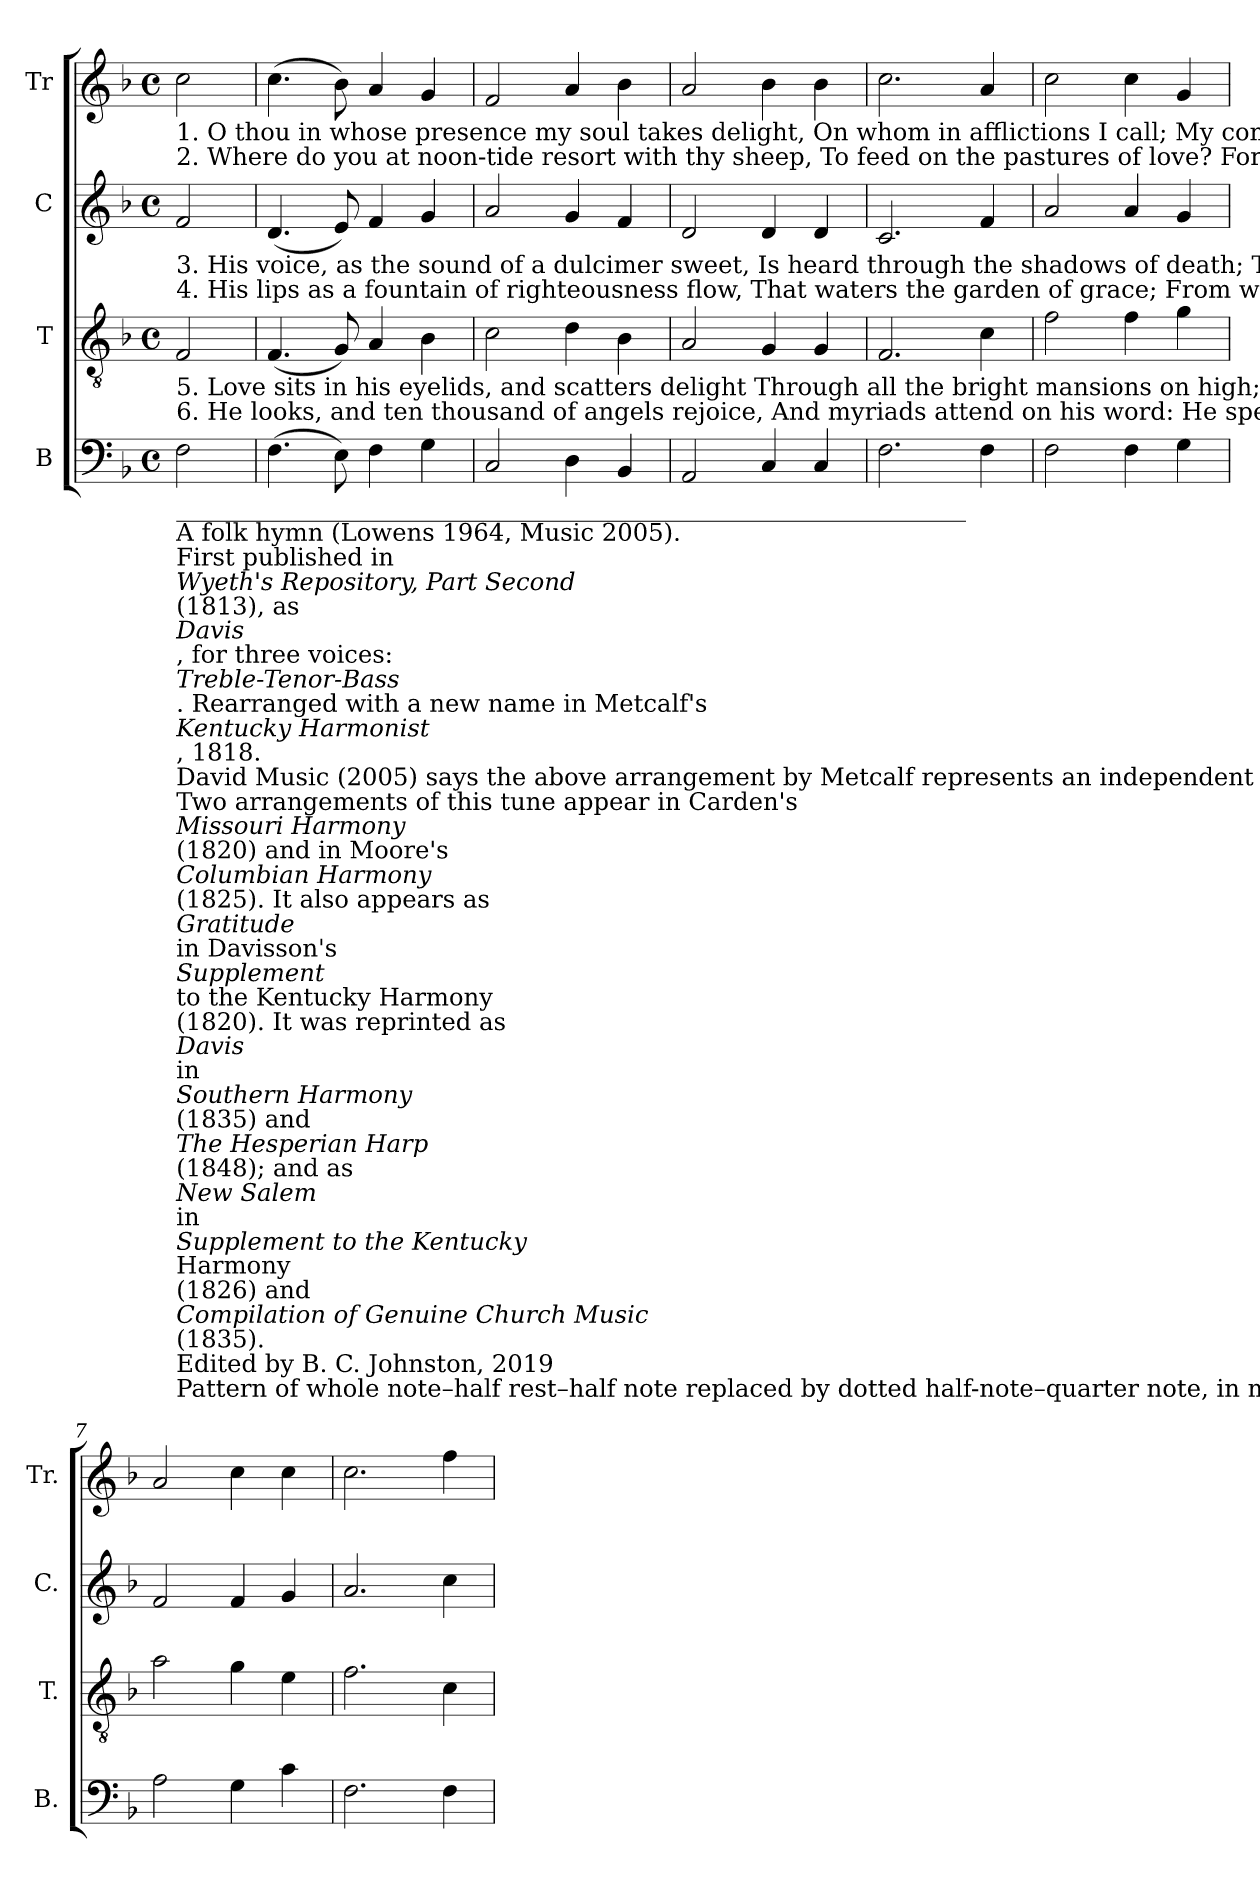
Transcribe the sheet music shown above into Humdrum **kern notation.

**kern	**kern	**kern	**kern
*part4	*part3	*part2	*part1
*staff4	*staff3	*staff2	*staff1
*I"B	*I"T	*I"C	*I"Tr
*I'B.	*I'T.	*I'C.	*I'Tr.
*clefF4	*clefGv2	*clefG2	*clefG2
*k[b-]	*k[b-]	*k[b-]	*k[b-]
*M4/4	*M4/4	*M4/4	*M4/4
*met(c)	*met(c)	*met(c)	*met(c)
*MM150	*MM150	*MM150	*MM150
=1	=1	=1	=1
!	!	!	!LO:TX:b:t=1. O thou in whose presence my soul takes delight,   On  whom  in  afflictions I  call;    My comfort  by     day      and my song in the night, My hope, my salvation,   my  all.
!	!	!	!LO:TX:b:t=2. Where do you at noon-tide resort with thy sheep,  To  feed  on the pastures of love?   For why in   the    val – ley of death should I weep,  Alone in  the  wilderness   rove?
!	!	!LO:TX:b:t=3. His voice, as the sound of a dulcimer sweet, Is heard through the shadows of death;  The cedars   of      Le  –  ba – non  bow at  his  feet,  The air is perfumed with his breath.	!
!	!	!LO:TX:b:t=4. His  lips as  a  fountain  of  righteousness flow,  That  waters  the  garden  of  grace;   From which their salvation the Gentiles shall know, And bask in the smiles of his face.	!
!	!LO:TX:b:t=5. Love sits in his eyelids, and scatters delight  Through all the bright mansions on high;  Their  faces  the    che – ru – bim  veil  in  his sight, And tremble with fullness of  joy.	!	!
!	!LO:TX:b:t=6.  He  looks,  and  ten thousand of  angels  rejoice,   And  myriads attend  on  his  word&colon;   He  speaks,  and   eternity,   filled   with  his  voice  Re–echoes the praise of her Lord.	!	!
!LO:TX:b:t=_________________________________________________________________	!	!	!
!LO:TX:b:t=A folk hymn (Lowens 1964, Music 2005).	!	!	!
!LO:TX:b:t=First published in	!	!	!
!LO:TX:b:i:t=Wyeth's Repository, Part Second	!	!	!
!LO:TX:b:t=(1813), as	!	!	!
!LO:TX:b:i:t=Davis	!	!	!
!LO:TX:b:t=, for three voices&colon;	!	!	!
!LO:TX:b:i:t=Treble-Tenor-Bass	!	!	!
!LO:TX:b:t=. Rearranged with a new name in Metcalf's	!	!	!
!LO:TX:b:i:t=Kentucky Harmonist	!	!	!
!LO:TX:b:t=, 1818.	!	!	!
!LO:TX:b:t=David Music (2005) says the above arrangement by Metcalf represents an independent treatment of the same oral source used byWyeth.	!	!	!
!LO:TX:b:t=Two arrangements of this tune appear in Carden's	!	!	!
!LO:TX:b:i:t=Missouri Harmony	!	!	!
!LO:TX:b:t=(1820) and in Moore's	!	!	!
!LO:TX:b:i:t=Columbian Harmony	!	!	!
!LO:TX:b:t=(1825). It also appears as	!	!	!
!LO:TX:b:i:t=Gratitude	!	!	!
!LO:TX:b:t=in Davisson's	!	!	!
!LO:TX:b:i:t=Supplement	!	!	!
!LO:TX:b:t=to the Kentucky Harmony	!	!	!
!LO:TX:b:t=(1820). It was reprinted as	!	!	!
!LO:TX:b:i:t=Davis	!	!	!
!LO:TX:b:t=in	!	!	!
!LO:TX:b:i:t=Southern Harmony	!	!	!
!LO:TX:b:t=(1835) and	!	!	!
!LO:TX:b:i:t=The Hesperian Harp	!	!	!
!LO:TX:b:t=(1848); and as	!	!	!
!LO:TX:b:i:t=New Salem	!	!	!
!LO:TX:b:t=in	!	!	!
!LO:TX:b:i:t=Supplement to the Kentucky	!	!	!
!LO:TX:b:t=Harmony	!	!	!
!LO:TX:b:t=(1826) and	!	!	!
!LO:TX:b:i:t=Compilation of Genuine Church Music	!	!	!
!LO:TX:b:t=(1835).	!	!	!
!LO:TX:b:t=Edited by B. C. Johnston, 2019	!	!	!
!LO:TX:b:t=Pattern of whole note–half rest–half note replaced by dotted half-note–quarter note, in measures 5, 8, and 12.	!	!	!
2F!\	2F!/	2f!/	2cc!\
=2	=2	=2	=2
(>4.F!\	(<4.F!/	(<4.d!/	(>4.cc!\
8E!\)	8G!/)	8e!/)	8b-!\)
4F!\	4A!/	4f!/	4a!/
4G!\	4B-!\	4g!/	4g!/
=3	=3	=3	=3
2C!/	2c!\	2a!/	2f!/
4D!\	4d!\	4g!/	4a!/
4BB-!/	4B-!\	4f!/	4b-!\
=4	=4	=4	=4
2AA!/	2A!/	2d!/	2a!/
4C!/	4G!/	4d!/	4b-!\
4C!/	4G!/	4d!/	4b-!\
=5	=5	=5	=5
2.F!\	2.F!/	2.c!/	2.cc!\
4F!\	4c!\	4f!/	4a!/
=6	=6	=6	=6
2F!\	2f!\	2a!/	2cc!\
4F!\	4f!\	4a!/	4cc!\
4G!\	4g!\	4g!/	4g!/
=7	=7	=7	=7
2A!\	2a!\	2f!/	2a!/
4G!\	4g!\	4f!/	4cc!\
4c!\	4e!\	4g!/	4cc!\
=8	=8	=8	=8
2.F!\	2.f!\	2.a!/	2.cc!\
4F!\	4c!\	4cc!\	4ff!\
=	=	=	=
*-	*-	*-	*-
